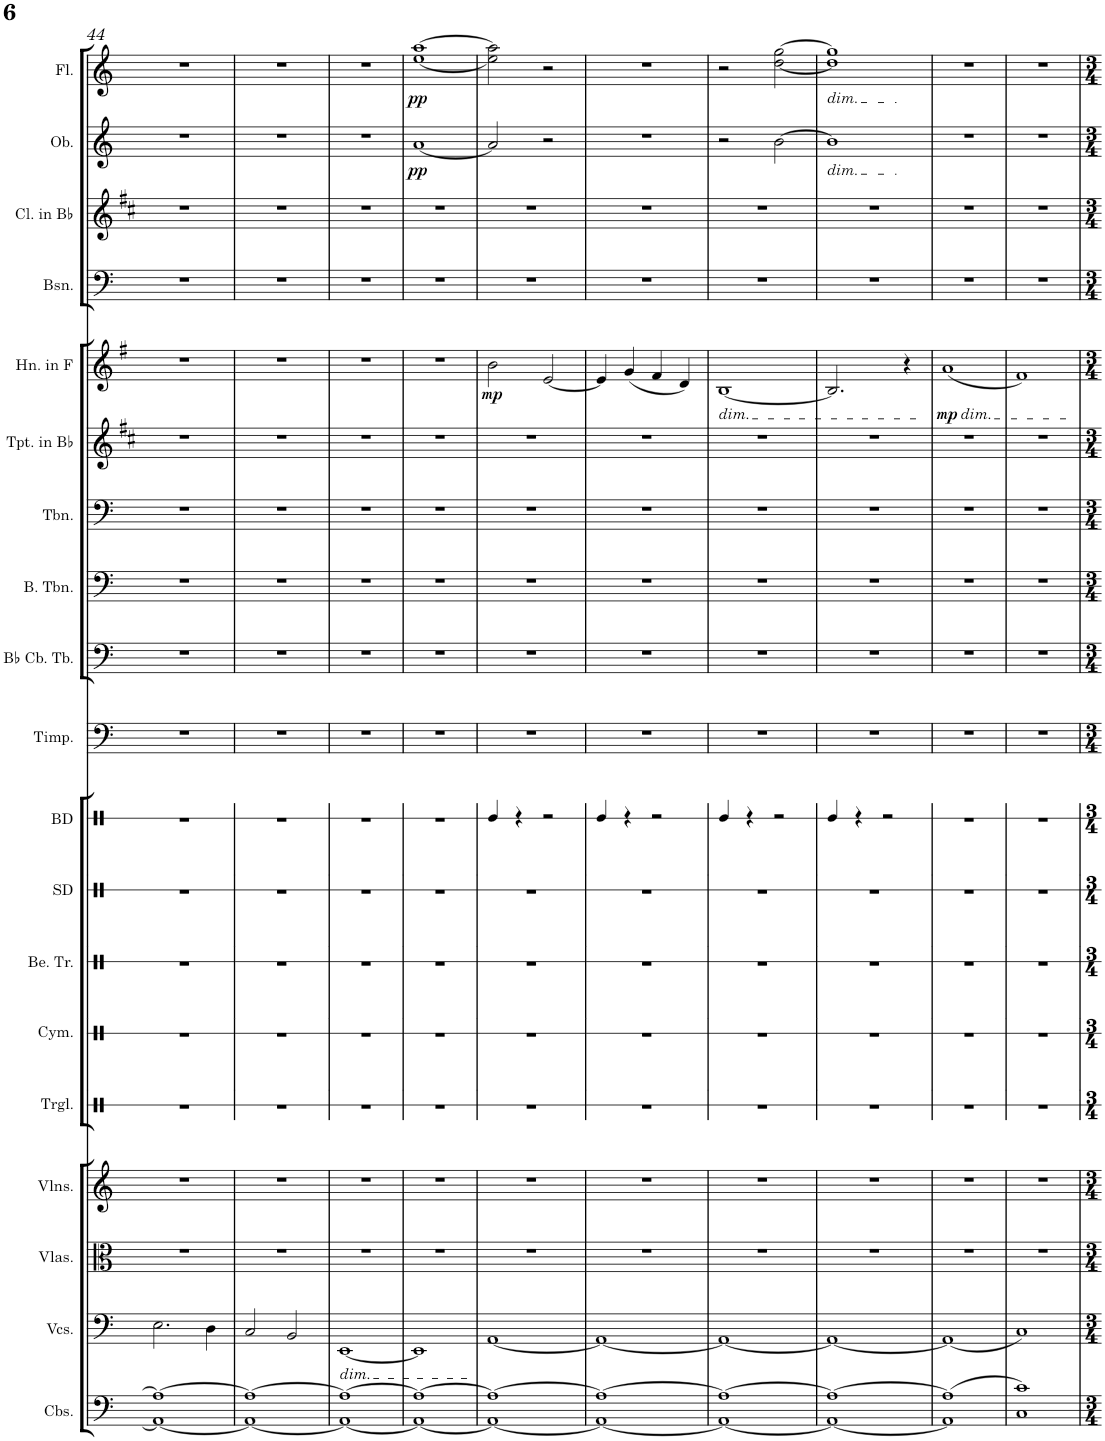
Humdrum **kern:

**kern	**kern	**kern	**kern	**kern	**kern	**kern	**kern	**kern	**kern	**kern	**kern	**kern	**kern	**kern	**dynam	**kern	**kern	**kern	**dynam	**kern	**dynam
*part19	*part18	*part17	*part16	*part15	*part14	*part13	*part12	*part11	*part10	*part9	*part8	*part7	*part6	*part5	*part5	*part4	*part3	*part2	*part2	*part1	*part1
*staff19	*staff18	*staff17	*staff16	*staff15	*staff14	*staff13	*staff12	*staff11	*staff10	*staff9	*staff8	*staff7	*staff6	*staff5	*staff5	*staff4	*staff3	*staff2	*staff2	*staff1	*staff1
*I"Contrabasses	*I"Violoncellos	*I"Violas	*I"Violins	*I"Triangle	*I"Cymbals	*I"Bell Tree	*I"Snare Drum	*I"Bass Drum	*I"Timpani	*I"Bb Contrabass Tuba	*I"Bass Trombone	*I"Trombone	*I"Trumpet in Bb	*I"Horn in F	*	*I"Bassoon	*I"Clarinet in Bb	*I"Oboe	*	*I"Flute	*
*I'Cbs.	*I'Vcs.	*I'Vlas.	*I'Vlns.	*I'Trgl.	*I'Cym.	*I'Be. Tr.	*I'SD	*I'BD	*I'Timp.	*I'Bb Cb. Tb.	*I'B. Tbn.	*I'Tbn.	*I'Tpt. in Bb	*I'Hn. in F	*	*I'Bsn.	*I'Cl. in Bb	*I'Ob.	*	*I'Fl.	*
!!LO:PB:g=z
*clefF4	*clefF4	*clefC3	*clefG2	*clefX	*clefX	*clefX	*clefX	*clefX	*clefF4	*clefF4	*clefF4	*clefF4	*clefG2	*clefG2	*	*clefF4	*clefG2	*clefG2	*	*clefG2	*
*Trd7c12	*	*	*	*	*	*	*	*	*	*	*	*	*Trd1c2	*Trd4c7	*	*	*Trd1c2	*	*	*	*
*k[]	*k[]	*k[]	*k[]	*k[]	*k[]	*k[]	*k[]	*k[]	*k[]	*k[]	*k[]	*k[]	*k[f#c#]	*k[f#]	*	*k[]	*k[f#c#]	*k[]	*	*k[]	*
*M4/4	*M4/4	*M4/4	*M4/4	*M4/4	*M4/4	*M4/4	*M4/4	*M4/4	*M4/4	*M4/4	*M4/4	*M4/4	*M4/4	*M4/4	*	*M4/4	*M4/4	*M4/4	*	*M4/4	*
=44	=44	=44	=44	=44	=44	=44	=44	=44	=44	=44	=44	=44	=44	=44	=44	=44	=44	=44	=44	=44	=44
1AA_ 1A_	2.E\	1r	1r	1r	1r	1r	1r	1r	1r	1r	1r	1r	1r	1r	.	1r	1r	1r	.	1r	.
.	4D\	.	.	.	.	.	.	.	.	.	.	.	.	.	.	.	.	.	.	.	.
=45	=45	=45	=45	=45	=45	=45	=45	=45	=45	=45	=45	=45	=45	=45	=45	=45	=45	=45	=45	=45	=45
1AA_ 1A_	2C/	1r	1r	1r	1r	1r	1r	1r	1r	1r	1r	1r	1r	1r	.	1r	1r	1r	.	1r	.
.	2BB/	.	.	.	.	.	.	.	.	.	.	.	.	.	.	.	.	.	.	.	.
=46	=46	=46	=46	=46	=46	=46	=46	=46	=46	=46	=46	=46	=46	=46	=46	=46	=46	=46	=46	=46	=46
!	!LO:TX:b:i:t=dim.	!	!	!	!	!	!	!	!	!	!	!	!	!	!	!	!	!	!	!	!
1AA_ 1A_	[1EE	1r	1r	1r	1r	1r	1r	1r	1r	1r	1r	1r	1r	1r	.	1r	1r	1r	.	1r	.
=47	=47	=47	=47	=47	=47	=47	=47	=47	=47	=47	=47	=47	=47	=47	=47	=47	=47	=47	=47	=47	=47
!	!	!	!	!	!	!	!	!	!	!	!	!	!	!	!	!	!	!	!LO:DY:b	!	!LO:DY:b
1AA_ 1A_	1EE]	1r	1r	1r	1r	1r	1r	1r	1r	1r	1r	1r	1r	1r	.	1r	1r	[1a	pp	[1ee [1aa	pp
=48	=48	=48	=48	=48	=48	=48	=48	=48	=48	=48	=48	=48	=48	=48	=48	=48	=48	=48	=48	=48	=48
!	!	!	!	!	!	!	!	!	!	!	!	!	!	!	!LO:DY:b	!	!	!	!	!	!
1AA_ 1A_	[1AA	1r	1r	1r	1r	1r	1r	4Re/	1r	1r	1r	1r	1r	2b\	mp	1r	1r	2a/]	.	2ee\] 2aa\]	.
.	.	.	.	.	.	.	.	4r	.	.	.	.	.	.	.	.	.	.	.	.	.
.	.	.	.	.	.	.	.	2r	.	.	.	.	.	[2e/	.	.	.	2r	.	2r	.
=49	=49	=49	=49	=49	=49	=49	=49	=49	=49	=49	=49	=49	=49	=49	=49	=49	=49	=49	=49	=49	=49
1AA_ 1A_	1AA_	1r	1r	1r	1r	1r	1r	4Re/	1r	1r	1r	1r	1r	4e/]	.	1r	1r	1r	.	1r	.
.	.	.	.	.	.	.	.	4r	.	.	.	.	.	(4g/	.	.	.	.	.	.	.
.	.	.	.	.	.	.	.	2r	.	.	.	.	.	4f#/	.	.	.	.	.	.	.
.	.	.	.	.	.	.	.	.	.	.	.	.	.	4d/)	.	.	.	.	.	.	.
=50	=50	=50	=50	=50	=50	=50	=50	=50	=50	=50	=50	=50	=50	=50	=50	=50	=50	=50	=50	=50	=50
!	!	!	!	!	!	!	!	!	!	!	!	!	!	!LO:TX:b:i:t=dim.	!	!	!	!	!	!	!
1AA_ 1A_	1AA_	1r	1r	1r	1r	1r	1r	4Re/	1r	1r	1r	1r	1r	[1B	.	1r	1r	2r	.	2r	.
.	.	.	.	.	.	.	.	4r	.	.	.	.	.	.	.	.	.	.	.	.	.
.	.	.	.	.	.	.	.	2r	.	.	.	.	.	.	.	.	.	[2b\	.	[2dd\ [2gg\	.
=51	=51	=51	=51	=51	=51	=51	=51	=51	=51	=51	=51	=51	=51	=51	=51	=51	=51	=51	=51	=51	=51
!	!	!	!	!	!	!	!	!	!	!	!	!	!	!	!	!	!	!	!	!LO:TX:b:i:t=dim.	!
!	!	!	!	!	!	!	!	!	!	!	!	!	!	!	!	!	!	!LO:TX:b:i:t=dim.	!	!	!
1AA_ 1A_	1AA_	1r	1r	1r	1r	1r	1r	4Re/	1r	1r	1r	1r	1r	2.B/]	.	1r	1r	1b]	.	1dd] 1gg]	.
.	.	.	.	.	.	.	.	4r	.	.	.	.	.	.	.	.	.	.	.	.	.
.	.	.	.	.	.	.	.	2r	.	.	.	.	.	.	.	.	.	.	.	.	.
.	.	.	.	.	.	.	.	.	.	.	.	.	.	4r	.	.	.	.	.	.	.
=52	=52	=52	=52	=52	=52	=52	=52	=52	=52	=52	=52	=52	=52	=52	=52	=52	=52	=52	=52	=52	=52
!	!	!	!	!	!	!	!	!	!	!	!	!	!	!LO:TX:b:i:t=dim.	!	!	!	!	!	!	!
!	!	!	!	!	!	!	!	!	!	!	!	!	!	!	!LO:DY:b	!	!	!	!	!	!
(1AA] 1A]	(1AA]	1r	1r	1r	1r	1r	1r	1r	1r	1r	1r	1r	1r	(1a	mp	1r	1r	1r	.	1r	.
=53	=53	=53	=53	=53	=53	=53	=53	=53	=53	=53	=53	=53	=53	=53	=53	=53	=53	=53	=53	=53	=53
1C 1c)	1C)	1r	1r	1r	1r	1r	1r	1r	1r	1r	1r	1r	1r	1f#)	.	1r	1r	1r	.	1r	.
=	=	=	=	=	=	=	=	=	=	=	=	=	=	=	=	=	=	=	=	=	=
*-	*-	*-	*-	*-	*-	*-	*-	*-	*-	*-	*-	*-	*-	*-	*-	*-	*-	*-	*-	*-	*-
